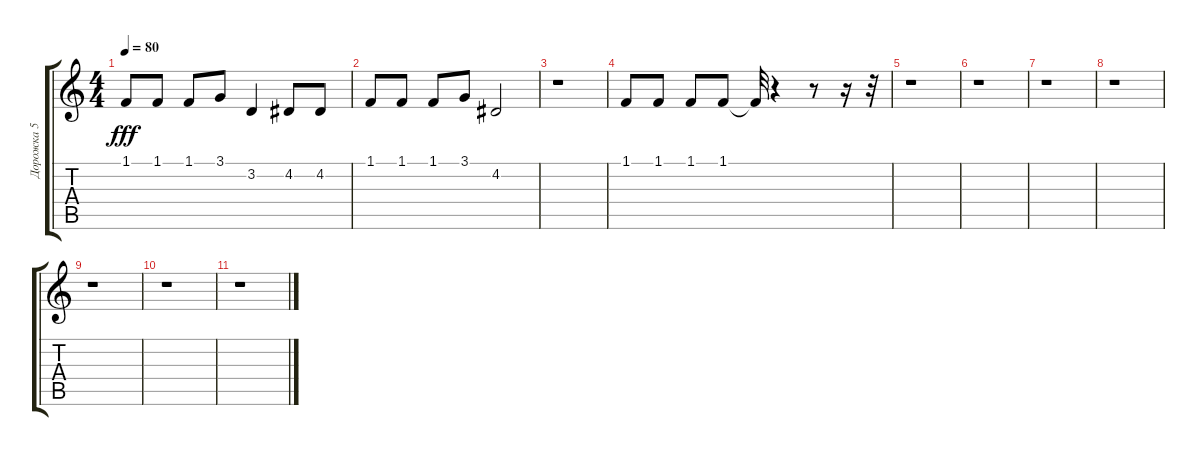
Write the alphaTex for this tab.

\track ("Дорожка 5" "Дорожка 5") {instrument choiraahs}
\staff {score tabs}
\tuning (E4 B3 G3 D3 A2 E2) {hide}
\ts (4 4)
\tempo 80
\clef g2
\ks c
1.1.8{dy fff} 1.1.8 1.1.8 3.1.8 3.2.4 4.2.8 4.2.8 |
1.1.8 1.1.8 1.1.8 3.1.8 4.2.2 |
r.1 |
1.1.8 1.1.8 1.1.8 1.1.8 1.1{t}.32 r.4 r.8 r.16 r.32 |
r.1 |
r.1 |
r.1 |
r.1 |
r.1 |
r.1 |
r.1
